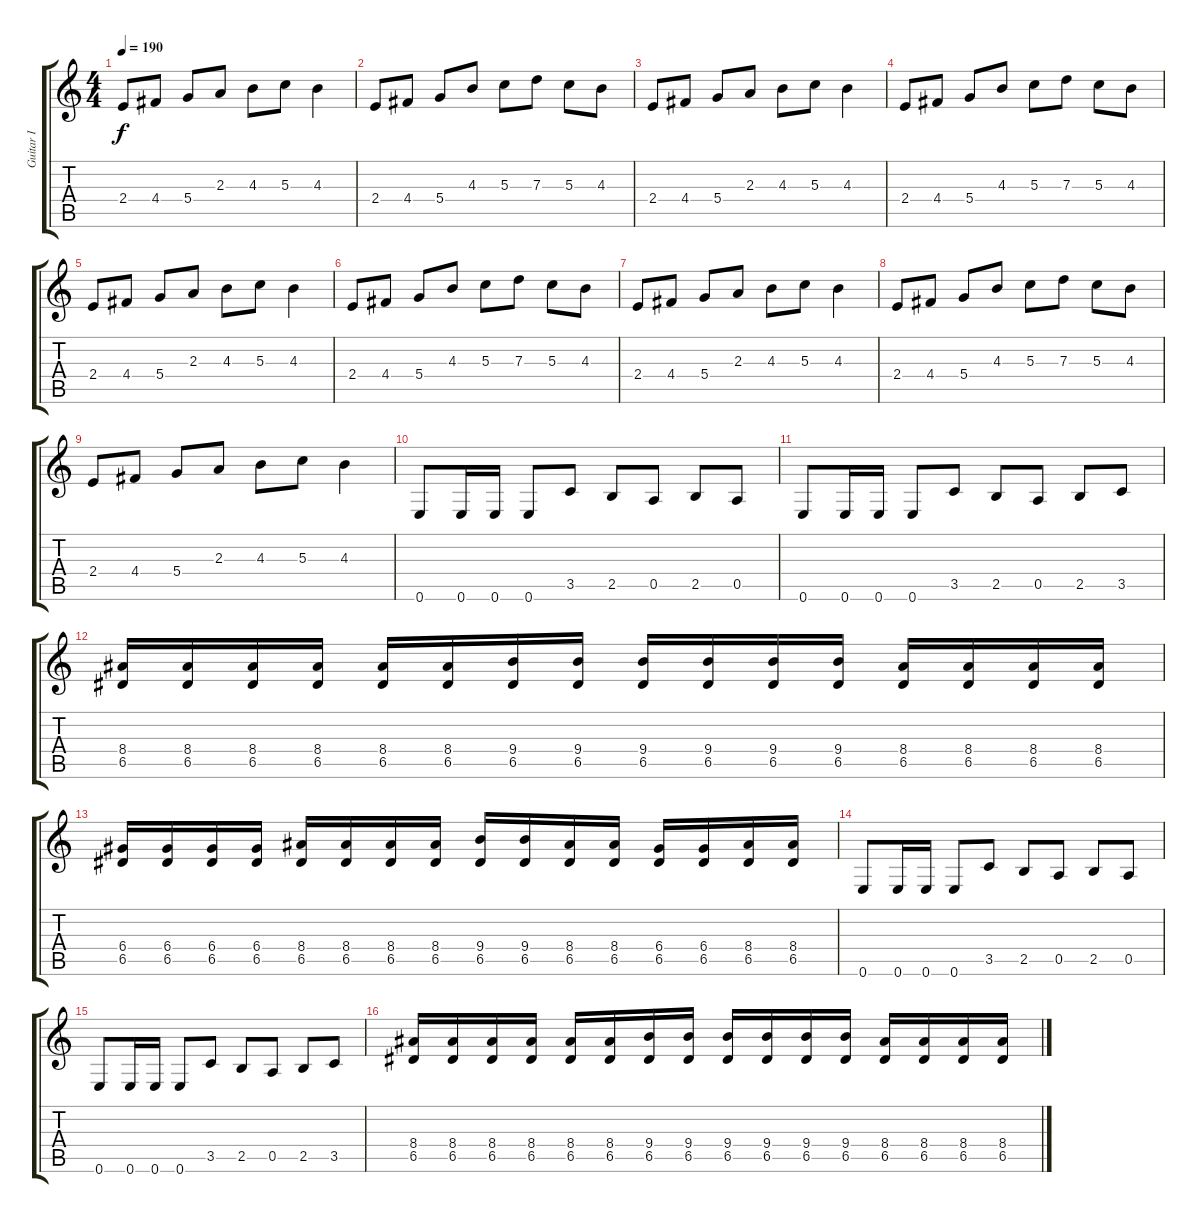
\track ("Guitar I" "Guitar I") {instrument distortionguitar}
\staff {score tabs}
\tuning (E4 B3 G3 D3 A2 E2) {hide}
\ts (4 4)
\tempo 190
\clef g2
\ks c
2.4.8{dy f} 4.4.8 5.4.8 2.3.8 4.3.8 5.3.8 4.3.4 |
2.4.8 4.4.8 5.4.8 4.3.8 5.3.8 7.3.8 5.3.8 4.3.8 |
2.4.8 4.4.8 5.4.8 2.3.8 4.3.8 5.3.8 4.3.4 |
2.4.8 4.4.8 5.4.8 4.3.8 5.3.8 7.3.8 5.3.8 4.3.8 |
2.4.8 4.4.8 5.4.8 2.3.8 4.3.8 5.3.8 4.3.4 |
2.4.8 4.4.8 5.4.8 4.3.8 5.3.8 7.3.8 5.3.8 4.3.8 |
2.4.8 4.4.8 5.4.8 2.3.8 4.3.8 5.3.8 4.3.4 |
2.4.8 4.4.8 5.4.8 4.3.8 5.3.8 7.3.8 5.3.8 4.3.8 |
2.4.8 4.4.8 5.4.8 2.3.8 4.3.8 5.3.8 4.3.4 |
0.6.8 0.6.16 0.6.16 0.6.8 3.5.8 2.5.8 0.5.8 2.5.8 0.5.8 |
0.6.8 0.6.16 0.6.16 0.6.8 3.5.8 2.5.8 0.5.8 2.5.8 3.5.8 |
(8.4 6.5).16 (8.4 6.5).16 (8.4 6.5).16 (8.4 6.5).16 (8.4 6.5).16 (8.4 6.5).16 (9.4 6.5).16 (9.4 6.5).16 (9.4 6.5).16 (9.4 6.5).16 (9.4 6.5).16 (9.4 6.5).16 (8.4 6.5).16 (8.4 6.5).16 (8.4 6.5).16 (8.4 6.5).16 |
(6.4 6.5).16 (6.4 6.5).16 (6.4 6.5).16 (6.4 6.5).16 (8.4 6.5).16 (8.4 6.5).16 (8.4 6.5).16 (8.4 6.5).16 (9.4 6.5).16 (9.4 6.5).16 (8.4 6.5).16 (8.4 6.5).16 (6.4 6.5).16 (6.4 6.5).16 (8.4 6.5).16 (8.4 6.5).16 |
0.6.8 0.6.16 0.6.16 0.6.8 3.5.8 2.5.8 0.5.8 2.5.8 0.5.8 |
0.6.8 0.6.16 0.6.16 0.6.8 3.5.8 2.5.8 0.5.8 2.5.8 3.5.8 |
(8.4 6.5).16 (8.4 6.5).16 (8.4 6.5).16 (8.4 6.5).16 (8.4 6.5).16 (8.4 6.5).16 (9.4 6.5).16 (9.4 6.5).16 (9.4 6.5).16 (9.4 6.5).16 (9.4 6.5).16 (9.4 6.5).16 (8.4 6.5).16 (8.4 6.5).16 (8.4 6.5).16 (8.4 6.5).16
